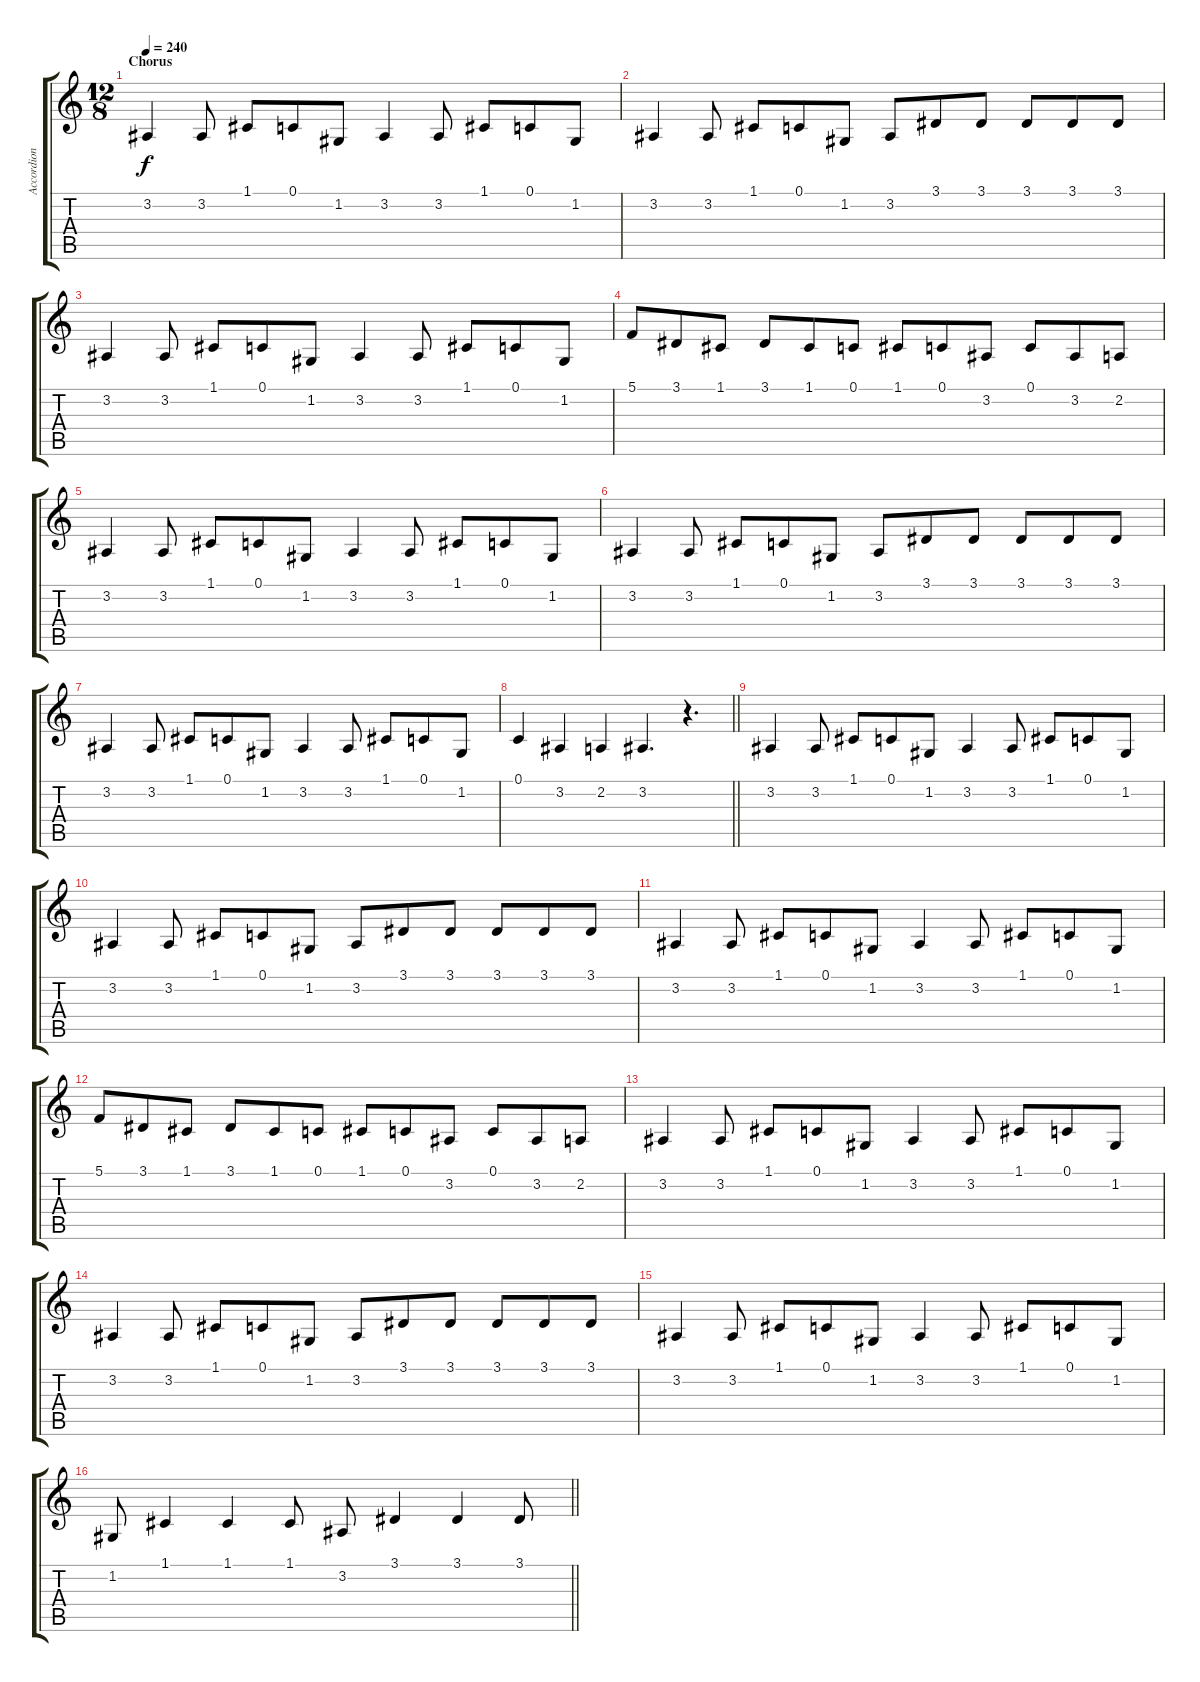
\track ("Accordion" "Accordion") {instrument accordion}
\staff {score tabs}
\tuning (C4 G3 Eb3 Bb2 F2 C2) {hide}
\ts (12 8)
\section ("" "Chorus")
\tempo 240
\clef g2
\ks c
3.2.4{dy f} 3.2.8 1.1.8 0.1.8 1.2.8 3.2.4 3.2.8 1.1.8 0.1.8 1.2.8 |
3.2.4 3.2.8 1.1.8 0.1.8 1.2.8 3.2.8 3.1.8 3.1.8 3.1.8 3.1.8 3.1.8 |
3.2.4 3.2.8 1.1.8 0.1.8 1.2.8 3.2.4 3.2.8 1.1.8 0.1.8 1.2.8 |
5.1.8 3.1.8 1.1.8 3.1.8 1.1.8 0.1.8 1.1.8 0.1.8 3.2.8 0.1.8 3.2.8 2.2.8 |
3.2.4 3.2.8 1.1.8 0.1.8 1.2.8 3.2.4 3.2.8 1.1.8 0.1.8 1.2.8 |
3.2.4 3.2.8 1.1.8 0.1.8 1.2.8 3.2.8 3.1.8 3.1.8 3.1.8 3.1.8 3.1.8 |
3.2.4 3.2.8 1.1.8 0.1.8 1.2.8 3.2.4 3.2.8 1.1.8 0.1.8 1.2.8 |
\barLineRight lightlight
0.1.4 3.2.4 2.2.4 3.2.4{d} r.4{d} |
3.2.4 3.2.8 1.1.8 0.1.8 1.2.8 3.2.4 3.2.8 1.1.8 0.1.8 1.2.8 |
3.2.4 3.2.8 1.1.8 0.1.8 1.2.8 3.2.8 3.1.8 3.1.8 3.1.8 3.1.8 3.1.8 |
3.2.4 3.2.8 1.1.8 0.1.8 1.2.8 3.2.4 3.2.8 1.1.8 0.1.8 1.2.8 |
5.1.8 3.1.8 1.1.8 3.1.8 1.1.8 0.1.8 1.1.8 0.1.8 3.2.8 0.1.8 3.2.8 2.2.8 |
3.2.4 3.2.8 1.1.8 0.1.8 1.2.8 3.2.4 3.2.8 1.1.8 0.1.8 1.2.8 |
3.2.4 3.2.8 1.1.8 0.1.8 1.2.8 3.2.8 3.1.8 3.1.8 3.1.8 3.1.8 3.1.8 |
3.2.4 3.2.8 1.1.8 0.1.8 1.2.8 3.2.4 3.2.8 1.1.8 0.1.8 1.2.8 |
\barLineRight lightlight
1.2.8 1.1.4 1.1.4 1.1.8 3.2.8 3.1.4 3.1.4 3.1.8
